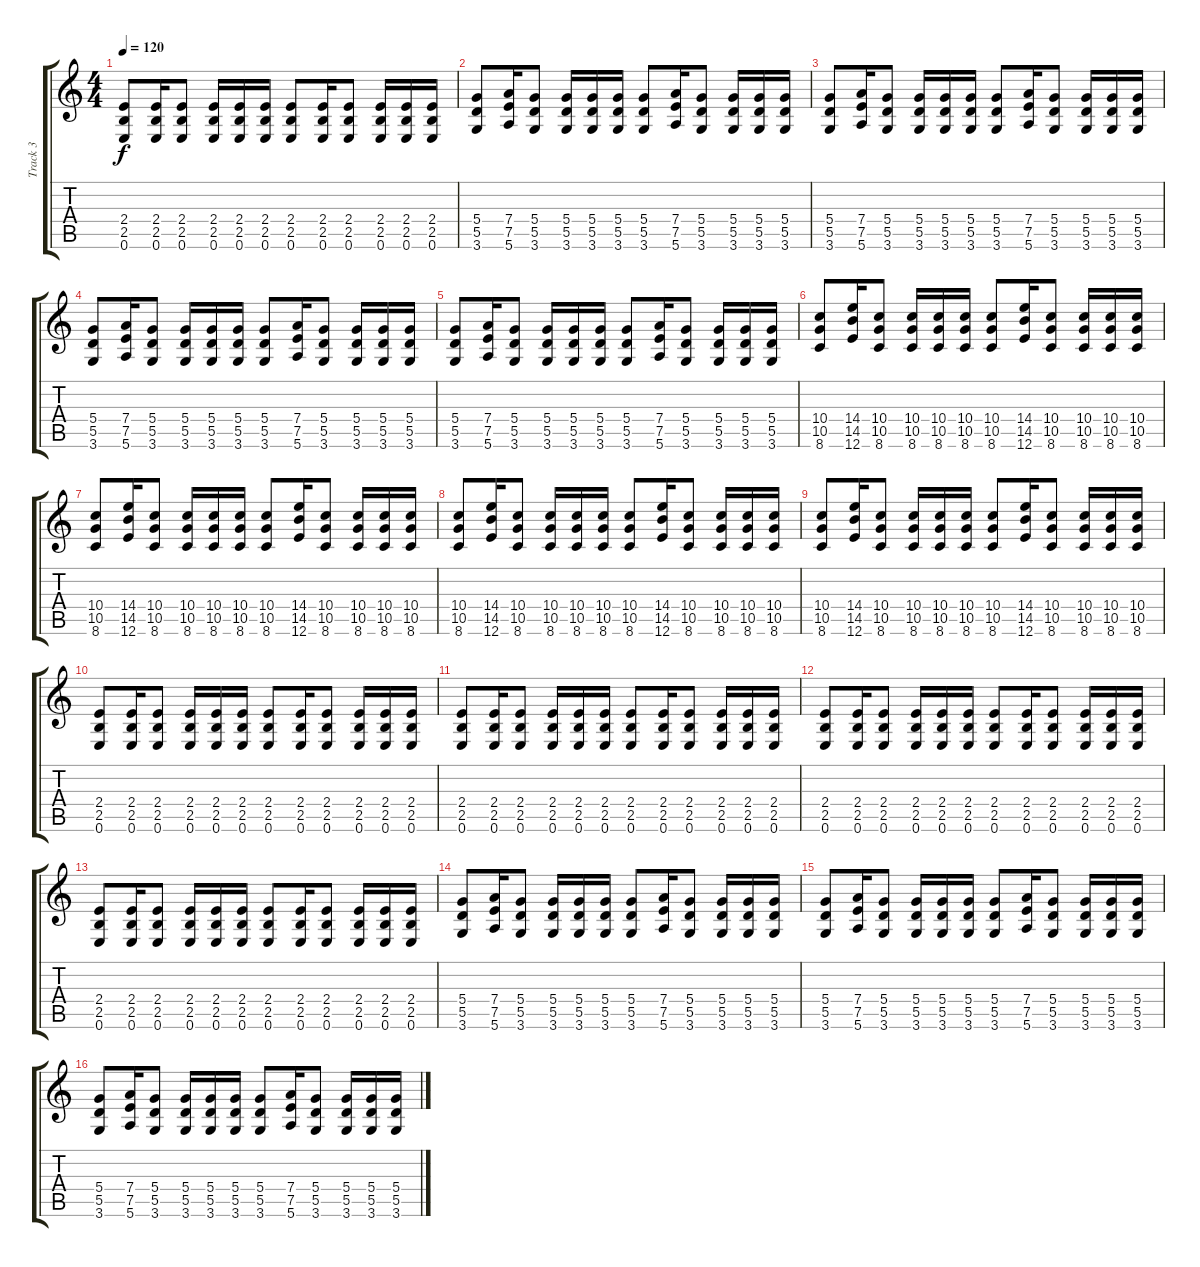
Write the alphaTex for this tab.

\track ("Track 3" "Track 3") {instrument distortionguitar}
\staff {score tabs}
\tuning (E4 B3 G3 D3 A2 E2) {hide}
\ts (4 4)
\tempo 120
\clef g2
\ks c
(2.4 2.5 0.6).8{dy f} (2.4 2.5 0.6).16 (2.4 2.5 0.6).8 (2.4 2.5 0.6).16 (2.4 2.5 0.6).16 (2.4 2.5 0.6).16 (2.4 2.5 0.6).8 (2.4 2.5 0.6).16 (2.4 2.5 0.6).8 (2.4 2.5 0.6).16 (2.4 2.5 0.6).16 (2.4 2.5 0.6).16 |
(5.4 5.5 3.6).8 (7.4 7.5 5.6).16 (5.4 5.5 3.6).8 (5.4 5.5 3.6).16 (5.4 5.5 3.6).16 (5.4 5.5 3.6).16 (5.4 5.5 3.6).8 (7.4 7.5 5.6).16 (5.4 5.5 3.6).8 (5.4 5.5 3.6).16 (5.4 5.5 3.6).16 (5.4 5.5 3.6).16 |
(5.4 5.5 3.6).8 (7.4 7.5 5.6).16 (5.4 5.5 3.6).8 (5.4 5.5 3.6).16 (5.4 5.5 3.6).16 (5.4 5.5 3.6).16 (5.4 5.5 3.6).8 (7.4 7.5 5.6).16 (5.4 5.5 3.6).8 (5.4 5.5 3.6).16 (5.4 5.5 3.6).16 (5.4 5.5 3.6).16 |
(5.4 5.5 3.6).8 (7.4 7.5 5.6).16 (5.4 5.5 3.6).8 (5.4 5.5 3.6).16 (5.4 5.5 3.6).16 (5.4 5.5 3.6).16 (5.4 5.5 3.6).8 (7.4 7.5 5.6).16 (5.4 5.5 3.6).8 (5.4 5.5 3.6).16 (5.4 5.5 3.6).16 (5.4 5.5 3.6).16 |
(5.4 5.5 3.6).8 (7.4 7.5 5.6).16 (5.4 5.5 3.6).8 (5.4 5.5 3.6).16 (5.4 5.5 3.6).16 (5.4 5.5 3.6).16 (5.4 5.5 3.6).8 (7.4 7.5 5.6).16 (5.4 5.5 3.6).8 (5.4 5.5 3.6).16 (5.4 5.5 3.6).16 (5.4 5.5 3.6).16 |
(10.4 10.5 8.6).8 (14.4 14.5 12.6).16 (10.4 10.5 8.6).8 (10.4 10.5 8.6).16 (10.4 10.5 8.6).16 (10.4 10.5 8.6).16 (10.4 10.5 8.6).8 (14.4 14.5 12.6).16 (10.4 10.5 8.6).8 (10.4 10.5 8.6).16 (10.4 10.5 8.6).16 (10.4 10.5 8.6).16 |
(10.4 10.5 8.6).8 (14.4 14.5 12.6).16 (10.4 10.5 8.6).8 (10.4 10.5 8.6).16 (10.4 10.5 8.6).16 (10.4 10.5 8.6).16 (10.4 10.5 8.6).8 (14.4 14.5 12.6).16 (10.4 10.5 8.6).8 (10.4 10.5 8.6).16 (10.4 10.5 8.6).16 (10.4 10.5 8.6).16 |
(10.4 10.5 8.6).8 (14.4 14.5 12.6).16 (10.4 10.5 8.6).8 (10.4 10.5 8.6).16 (10.4 10.5 8.6).16 (10.4 10.5 8.6).16 (10.4 10.5 8.6).8 (14.4 14.5 12.6).16 (10.4 10.5 8.6).8 (10.4 10.5 8.6).16 (10.4 10.5 8.6).16 (10.4 10.5 8.6).16 |
(10.4 10.5 8.6).8 (14.4 14.5 12.6).16 (10.4 10.5 8.6).8 (10.4 10.5 8.6).16 (10.4 10.5 8.6).16 (10.4 10.5 8.6).16 (10.4 10.5 8.6).8 (14.4 14.5 12.6).16 (10.4 10.5 8.6).8 (10.4 10.5 8.6).16 (10.4 10.5 8.6).16 (10.4 10.5 8.6).16 |
(2.4 2.5 0.6).8{volume 11 balance 16} (2.4 2.5 0.6).16 (2.4 2.5 0.6).8 (2.4 2.5 0.6).16 (2.4 2.5 0.6).16 (2.4 2.5 0.6).16 (2.4 2.5 0.6).8 (2.4 2.5 0.6).16 (2.4 2.5 0.6).8 (2.4 2.5 0.6).16 (2.4 2.5 0.6).16 (2.4 2.5 0.6).16 |
(2.4 2.5 0.6).8 (2.4 2.5 0.6).16 (2.4 2.5 0.6).8 (2.4 2.5 0.6).16 (2.4 2.5 0.6).16 (2.4 2.5 0.6).16 (2.4 2.5 0.6).8 (2.4 2.5 0.6).16 (2.4 2.5 0.6).8 (2.4 2.5 0.6).16 (2.4 2.5 0.6).16 (2.4 2.5 0.6).16 |
(2.4 2.5 0.6).8 (2.4 2.5 0.6).16 (2.4 2.5 0.6).8 (2.4 2.5 0.6).16 (2.4 2.5 0.6).16 (2.4 2.5 0.6).16 (2.4 2.5 0.6).8 (2.4 2.5 0.6).16 (2.4 2.5 0.6).8 (2.4 2.5 0.6).16 (2.4 2.5 0.6).16 (2.4 2.5 0.6).16 |
(2.4 2.5 0.6).8 (2.4 2.5 0.6).16 (2.4 2.5 0.6).8 (2.4 2.5 0.6).16 (2.4 2.5 0.6).16 (2.4 2.5 0.6).16 (2.4 2.5 0.6).8 (2.4 2.5 0.6).16 (2.4 2.5 0.6).8 (2.4 2.5 0.6).16 (2.4 2.5 0.6).16 (2.4 2.5 0.6).16 |
(5.4 5.5 3.6).8 (7.4 7.5 5.6).16 (5.4 5.5 3.6).8 (5.4 5.5 3.6).16 (5.4 5.5 3.6).16 (5.4 5.5 3.6).16 (5.4 5.5 3.6).8 (7.4 7.5 5.6).16 (5.4 5.5 3.6).8 (5.4 5.5 3.6).16 (5.4 5.5 3.6).16 (5.4 5.5 3.6).16 |
(5.4 5.5 3.6).8 (7.4 7.5 5.6).16 (5.4 5.5 3.6).8 (5.4 5.5 3.6).16 (5.4 5.5 3.6).16 (5.4 5.5 3.6).16 (5.4 5.5 3.6).8 (7.4 7.5 5.6).16 (5.4 5.5 3.6).8 (5.4 5.5 3.6).16 (5.4 5.5 3.6).16 (5.4 5.5 3.6).16 |
(5.4 5.5 3.6).8 (7.4 7.5 5.6).16 (5.4 5.5 3.6).8 (5.4 5.5 3.6).16 (5.4 5.5 3.6).16 (5.4 5.5 3.6).16 (5.4 5.5 3.6).8 (7.4 7.5 5.6).16 (5.4 5.5 3.6).8 (5.4 5.5 3.6).16 (5.4 5.5 3.6).16 (5.4 5.5 3.6).16
